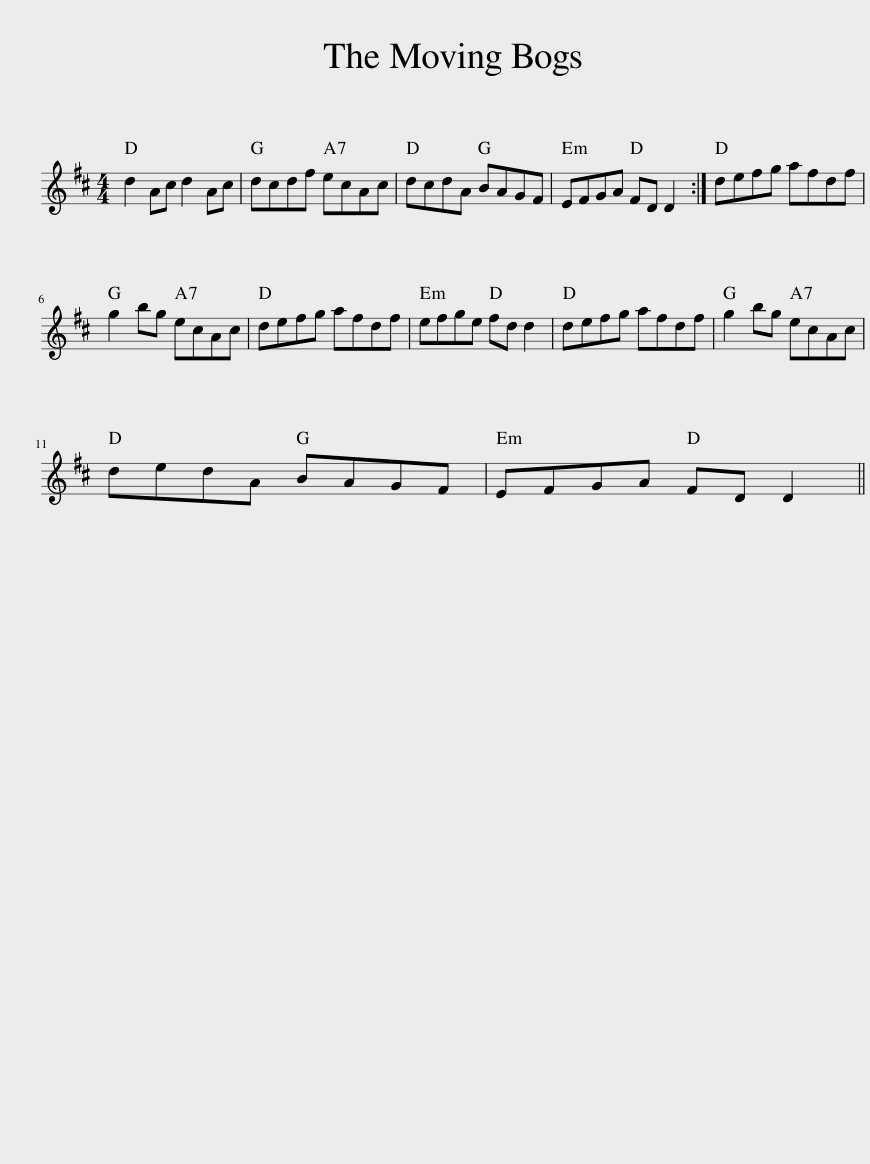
X:1
L:1/8
M:4/4
I:linebreak $
K:D
V:1 treble
V:1
 d2 Ac d2 Ac | dcdf ecAc | dcdA BAGF | EFGA FD D2 :| defg afdf |$ %5
 g2 bg ecAc | defg afdf | efge fd d2 | defg afdf | g2 bg ecAc |$ %10
 dedA BAGF | EFGA FD D2 || %12
